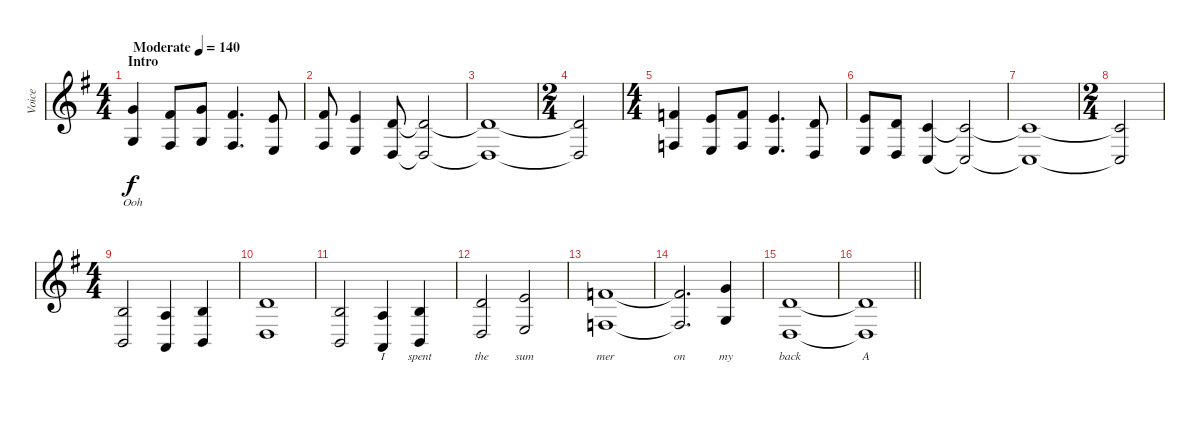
\track ("Voice" "Voice") {instrument lead6voice}
\staff {score}
\tuning (E4 B3 G3 D3 A2 E2) {hide}
\ts (4 4)
\section ("" "Intro")
\tempo (140 "Moderate")
\clef g2
\ks g
(3.1 5.4).4{lyrics (0 "Ooh") lyrics (1 "") lyrics (2 "") lyrics (3 "") lyrics (4 "") dy f instrument lead6voice} (2.1 4.4).8{lyrics (0 "") lyrics (1 "") lyrics (2 "") lyrics (3 "") lyrics (4 "")} (3.1 5.4).8{lyrics (0 "") lyrics (1 "") lyrics (2 "") lyrics (3 "") lyrics (4 "")} (2.1 4.4).4{d lyrics (0 "") lyrics (1 "") lyrics (2 "") lyrics (3 "") lyrics (4 "")} (0.1 2.4).8{lyrics (0 "") lyrics (1 "") lyrics (2 "") lyrics (3 "") lyrics (4 "")} |
(2.1 4.4).8{lyrics (0 "") lyrics (1 "") lyrics (2 "") lyrics (3 "") lyrics (4 "")} (0.1 2.4).4{lyrics (0 "") lyrics (1 "") lyrics (2 "") lyrics (3 "") lyrics (4 "")} (3.2 5.5).8{lyrics (0 "") lyrics (1 "") lyrics (2 "") lyrics (3 "") lyrics (4 "")} (3.2{t} 5.5{t}).2{lyrics (0 "") lyrics (1 "") lyrics (2 "") lyrics (3 "") lyrics (4 "")} |
(3.2{t} 5.5{t}).1{lyrics (0 "") lyrics (1 "") lyrics (2 "") lyrics (3 "") lyrics (4 "")} |
\ts (2 4)
(3.2{t} 5.5{t}).2{lyrics (0 "") lyrics (1 "") lyrics (2 "") lyrics (3 "") lyrics (4 "")} |
\ts (4 4)
(1.1 3.4).4{lyrics (0 "") lyrics (1 "") lyrics (2 "") lyrics (3 "") lyrics (4 "")} (0.1 2.4).8{lyrics (0 "") lyrics (1 "") lyrics (2 "") lyrics (3 "") lyrics (4 "")} (1.1 3.4).8{lyrics (0 "") lyrics (1 "") lyrics (2 "") lyrics (3 "") lyrics (4 "")} (0.1 2.4).4{d lyrics (0 "") lyrics (1 "") lyrics (2 "") lyrics (3 "") lyrics (4 "")} (3.2 5.5).8{lyrics (0 "") lyrics (1 "") lyrics (2 "") lyrics (3 "") lyrics (4 "")} |
(0.1 2.4).8{lyrics (0 "") lyrics (1 "") lyrics (2 "") lyrics (3 "") lyrics (4 "")} (3.2 5.5).8{lyrics (0 "") lyrics (1 "") lyrics (2 "") lyrics (3 "") lyrics (4 "")} (1.2 3.5).4{lyrics (0 "") lyrics (1 "") lyrics (2 "") lyrics (3 "") lyrics (4 "")} (1.2{t} 3.5{t}).2{lyrics (0 "") lyrics (1 "") lyrics (2 "") lyrics (3 "") lyrics (4 "")} |
(1.2{t} 3.5{t}).1{lyrics (0 "") lyrics (1 "") lyrics (2 "") lyrics (3 "") lyrics (4 "")} |
\ts (2 4)
(1.2{t} 3.5{t}).2{lyrics (0 "") lyrics (1 "") lyrics (2 "") lyrics (3 "") lyrics (4 "")} |
\ts (4 4)
(0.2 2.5).2{lyrics (0 "") lyrics (1 "") lyrics (2 "") lyrics (3 "") lyrics (4 "")} (2.3 5.6).4{lyrics (0 "") lyrics (1 "") lyrics (2 "") lyrics (3 "") lyrics (4 "")} (0.2 2.5).4{lyrics (0 "") lyrics (1 "") lyrics (2 "") lyrics (3 "") lyrics (4 "")} |
(3.2 5.5).1{lyrics (0 "") lyrics (1 "") lyrics (2 "") lyrics (3 "") lyrics (4 "")} |
(0.2 2.5).2{lyrics (0 "") lyrics (1 "") lyrics (2 "") lyrics (3 "") lyrics (4 "")} (2.3 5.6).4{lyrics (0 "I") lyrics (1 "") lyrics (2 "") lyrics (3 "") lyrics (4 "")} (0.2 2.5).4{lyrics (0 "spent") lyrics (1 "") lyrics (2 "") lyrics (3 "") lyrics (4 "")} |
(3.2 5.5).2{lyrics (0 "the") lyrics (1 "") lyrics (2 "") lyrics (3 "") lyrics (4 "")} (0.1 2.4).2{lyrics (0 "sum") lyrics (1 "") lyrics (2 "") lyrics (3 "") lyrics (4 "")} |
(1.1 3.4).1{lyrics (0 "mer") lyrics (1 "") lyrics (2 "") lyrics (3 "") lyrics (4 "")} |
(1.1{t} 3.4{t}).2{d lyrics (0 "on") lyrics (1 "") lyrics (2 "") lyrics (3 "") lyrics (4 "")} (3.1 5.4).4{lyrics (0 "my") lyrics (1 "") lyrics (2 "") lyrics (3 "") lyrics (4 "")} |
(3.2 5.5).1{lyrics (0 "back") lyrics (1 "") lyrics (2 "") lyrics (3 "") lyrics (4 "")} |
\barLineRight lightlight
(3.2{t} 5.5{t}).1{lyrics (0 "A") lyrics (1 "") lyrics (2 "") lyrics (3 "") lyrics (4 "")}
